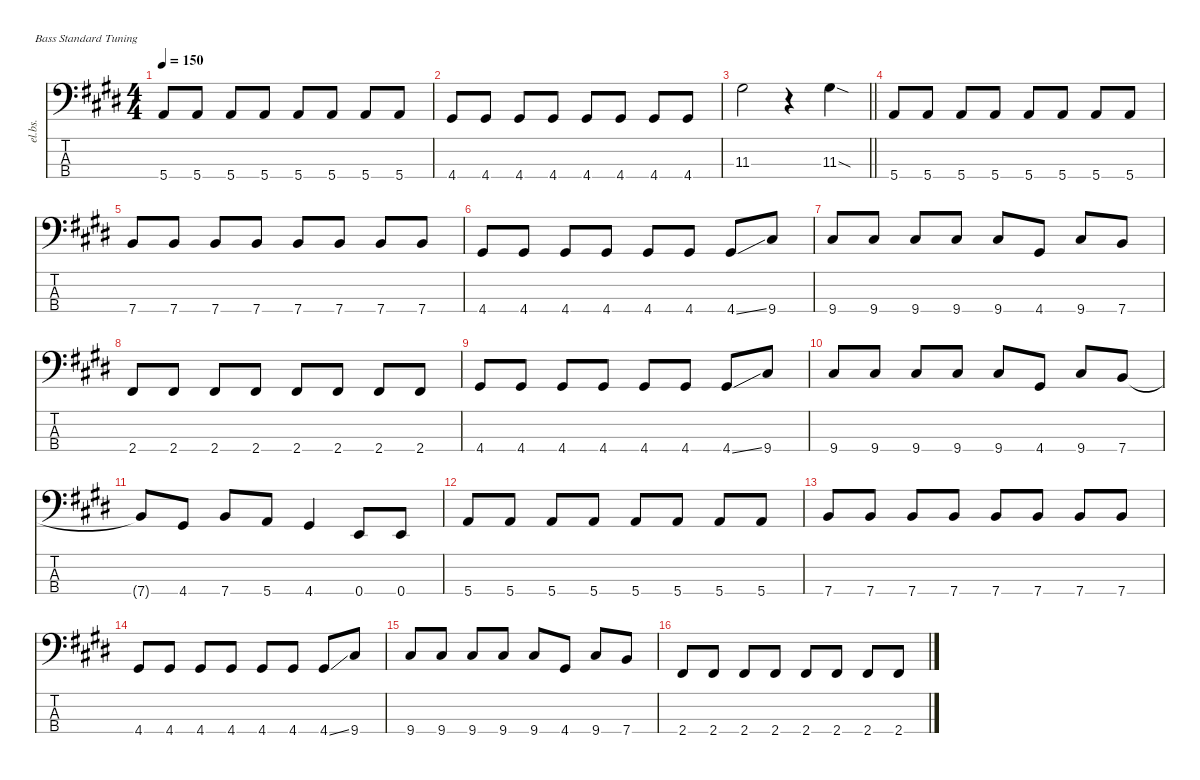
\defaultSystemsLayout 4
\hideDynamics
\bracketExtendMode nobrackets
\track ("(Bass)" "el.bs.") {instrument electricbassfinger}
\staff {score tabs}
\tuning (G2 D2 A1 E1)
\ts (4 4)
\tempo 150
\clef f4
\ks c#minor
5.4{acc forcenatural}.8{dy f} 5.4{acc forcenatural}.8 5.4{acc forcenatural}.8 5.4{acc forcenatural}.8 5.4{acc forcenatural}.8 5.4{acc forcenatural}.8 5.4{acc forcenatural}.8 5.4{acc forcenatural}.8 |
4.4{acc #}.8 4.4{acc #}.8 4.4{acc #}.8 4.4{acc #}.8 4.4{acc #}.8 4.4{acc #}.8 4.4{acc #}.8 4.4{acc #}.8 |
\barLineRight lightlight
11.3{acc #}.2 r.4 11.3{sod acc #}.4 |
5.4{acc forcenatural}.8 5.4{acc forcenatural}.8 5.4{acc forcenatural}.8 5.4{acc forcenatural}.8 5.4{acc forcenatural}.8 5.4{acc forcenatural}.8 5.4{acc forcenatural}.8 5.4{acc forcenatural}.8 |
7.4{acc forcenatural}.8 7.4{acc forcenatural}.8 7.4{acc forcenatural}.8 7.4{acc forcenatural}.8 7.4{acc forcenatural}.8 7.4{acc forcenatural}.8 7.4{acc forcenatural}.8 7.4{acc forcenatural}.8 |
4.4{acc #}.8 4.4{acc #}.8 4.4{acc #}.8 4.4{acc #}.8 4.4{acc #}.8 4.4{acc #}.8 4.4{ss acc #}.8 9.4{acc #}.8 |
9.4{acc #}.8 9.4{acc #}.8 9.4{acc #}.8 9.4{acc #}.8 9.4{acc #}.8 4.4{acc #}.8 9.4{acc #}.8 7.4{acc forcenatural}.8 |
2.4{acc #}.8 2.4{acc #}.8 2.4{acc #}.8 2.4{acc #}.8 2.4{acc #}.8 2.4{acc #}.8 2.4{acc #}.8 2.4{acc #}.8 |
4.4{acc #}.8 4.4{acc #}.8 4.4{acc #}.8 4.4{acc #}.8 4.4{acc #}.8 4.4{acc #}.8 4.4{ss acc #}.8 9.4{acc #}.8 |
9.4{acc #}.8 9.4{acc #}.8 9.4{acc #}.8 9.4{acc #}.8 9.4{acc #}.8 4.4{acc #}.8 9.4{acc #}.8 7.4{acc forcenatural}.8 |
7.4{t acc forcenatural}.8 4.4{acc #}.8 7.4{acc forcenatural}.8 5.4{acc forcenatural}.8 4.4{acc #}.4 0.4{acc forcenatural}.8 0.4{acc forcenatural}.8 |
5.4{acc forcenatural}.8 5.4{acc forcenatural}.8 5.4{acc forcenatural}.8 5.4{acc forcenatural}.8 5.4{acc forcenatural}.8 5.4{acc forcenatural}.8 5.4{acc forcenatural}.8 5.4{acc forcenatural}.8 |
7.4{acc forcenatural}.8 7.4{acc forcenatural}.8 7.4{acc forcenatural}.8 7.4{acc forcenatural}.8 7.4{acc forcenatural}.8 7.4{acc forcenatural}.8 7.4{acc forcenatural}.8 7.4{acc forcenatural}.8 |
4.4{acc #}.8 4.4{acc #}.8 4.4{acc #}.8 4.4{acc #}.8 4.4{acc #}.8 4.4{acc #}.8 4.4{ss acc #}.8 9.4{acc #}.8 |
9.4{acc #}.8 9.4{acc #}.8 9.4{acc #}.8 9.4{acc #}.8 9.4{acc #}.8 4.4{acc #}.8 9.4{acc #}.8 7.4{acc forcenatural}.8 |
2.4{acc #}.8 2.4{acc #}.8 2.4{acc #}.8 2.4{acc #}.8 2.4{acc #}.8 2.4{acc #}.8 2.4{acc #}.8 2.4{acc #}.8
